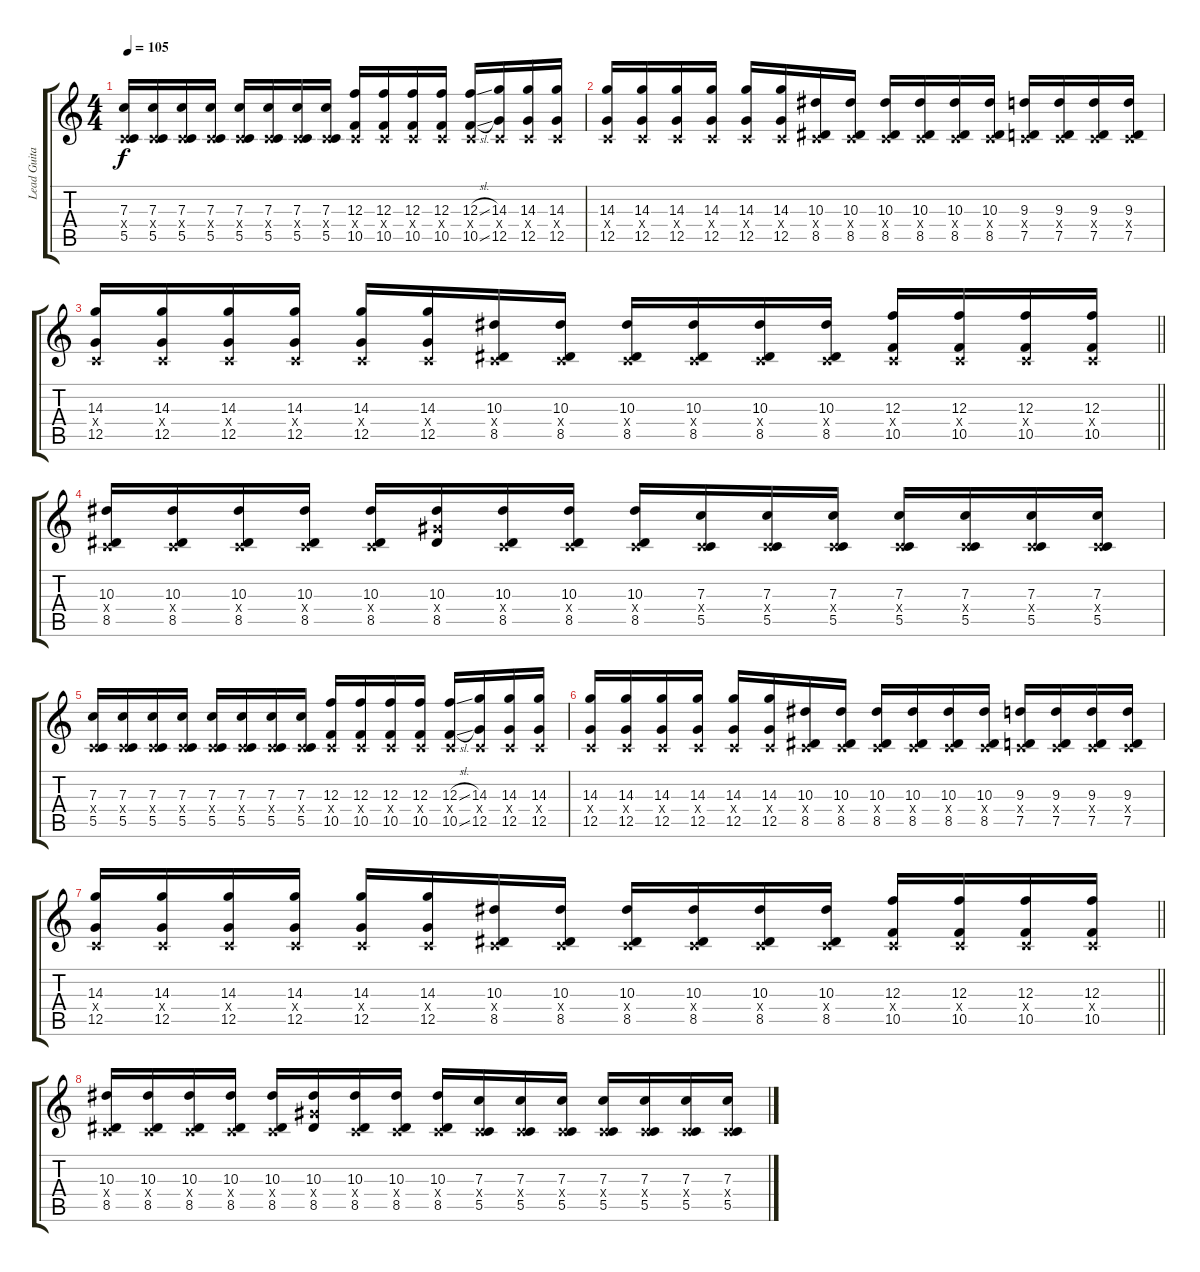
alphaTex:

\track ("Lead Guitar" "Lead Guita") {instrument distortionguitar}
\staff {score tabs}
\tuning (D4 A3 F3 C3 G2 C2) {hide}
\ts (4 4)
\tempo 105
\clef g2
\ks c
(7.3 0.4{x} 5.5).16{dy f} (7.3 0.4{x} 5.5).16 (7.3 0.4{x} 5.5).16 (7.3 0.4{x} 5.5).16 (7.3 0.4{x} 5.5).16 (7.3 0.4{x} 5.5).16 (7.3 0.4{x} 5.5).16 (7.3 0.4{x} 5.5).16 (12.3 0.4{x} 10.5).16 (12.3 0.4{x} 10.5).16 (12.3 0.4{x} 10.5).16 (12.3 0.4{x} 10.5).16 (12.3{sl} 0.4{x} 10.5{sl}).16 (14.3 0.4{x} 12.5).16 (14.3 0.4{x} 12.5).16 (14.3 0.4{x} 12.5).16 |
(14.3 0.4{x} 12.5).16 (14.3 0.4{x} 12.5).16 (14.3 0.4{x} 12.5).16 (14.3 0.4{x} 12.5).16 (14.3 0.4{x} 12.5).16 (14.3 0.4{x} 12.5).16 (10.3 0.4{x} 8.5).16 (10.3 0.4{x} 8.5).16 (10.3 0.4{x} 8.5).16 (10.3 0.4{x} 8.5).16 (10.3 0.4{x} 8.5).16 (10.3 0.4{x} 8.5).16 (9.3 0.4{x} 7.5).16 (9.3 0.4{x} 7.5).16 (9.3 0.4{x} 7.5).16 (9.3 0.4{x} 7.5).16 |
\barLineRight lightlight
(14.3 0.4{x} 12.5).16 (14.3 0.4{x} 12.5).16 (14.3 0.4{x} 12.5).16 (14.3 0.4{x} 12.5).16 (14.3 0.4{x} 12.5).16 (14.3 0.4{x} 12.5).16 (10.3 0.4{x} 8.5).16 (10.3 0.4{x} 8.5).16 (10.3 0.4{x} 8.5).16 (10.3 0.4{x} 8.5).16 (10.3 0.4{x} 8.5).16 (10.3 0.4{x} 8.5).16 (12.3 0.4{x} 10.5).16 (12.3 0.4{x} 10.5).16 (12.3 0.4{x} 10.5).16 (12.3 0.4{x} 10.5).16 |
\section ("" "")
(10.3 0.4{x} 8.5).16 (10.3 0.4{x} 8.5).16 (10.3 0.4{x} 8.5).16 (10.3 0.4{x} 8.5).16 (10.3 0.4{x} 8.5).16 (10.3 8.4{x} 8.5).16 (10.3 0.4{x} 8.5).16 (10.3 0.4{x} 8.5).16 (10.3 0.4{x} 8.5).16 (7.3 0.4{x} 5.5).16 (7.3 0.4{x} 5.5).16 (7.3 0.4{x} 5.5).16 (7.3 0.4{x} 5.5).16 (7.3 0.4{x} 5.5).16 (7.3 0.4{x} 5.5).16 (7.3 0.4{x} 5.5).16 |
(7.3 0.4{x} 5.5).16 (7.3 0.4{x} 5.5).16 (7.3 0.4{x} 5.5).16 (7.3 0.4{x} 5.5).16 (7.3 0.4{x} 5.5).16 (7.3 0.4{x} 5.5).16 (7.3 0.4{x} 5.5).16 (7.3 0.4{x} 5.5).16 (12.3 0.4{x} 10.5).16 (12.3 0.4{x} 10.5).16 (12.3 0.4{x} 10.5).16 (12.3 0.4{x} 10.5).16 (12.3{sl} 0.4{x} 10.5{sl}).16 (14.3 0.4{x} 12.5).16 (14.3 0.4{x} 12.5).16 (14.3 0.4{x} 12.5).16 |
(14.3 0.4{x} 12.5).16 (14.3 0.4{x} 12.5).16 (14.3 0.4{x} 12.5).16 (14.3 0.4{x} 12.5).16 (14.3 0.4{x} 12.5).16 (14.3 0.4{x} 12.5).16 (10.3 0.4{x} 8.5).16 (10.3 0.4{x} 8.5).16 (10.3 0.4{x} 8.5).16 (10.3 0.4{x} 8.5).16 (10.3 0.4{x} 8.5).16 (10.3 0.4{x} 8.5).16 (9.3 0.4{x} 7.5).16 (9.3 0.4{x} 7.5).16 (9.3 0.4{x} 7.5).16 (9.3 0.4{x} 7.5).16 |
\barLineRight lightlight
(14.3 0.4{x} 12.5).16 (14.3 0.4{x} 12.5).16 (14.3 0.4{x} 12.5).16 (14.3 0.4{x} 12.5).16 (14.3 0.4{x} 12.5).16 (14.3 0.4{x} 12.5).16 (10.3 0.4{x} 8.5).16 (10.3 0.4{x} 8.5).16 (10.3 0.4{x} 8.5).16 (10.3 0.4{x} 8.5).16 (10.3 0.4{x} 8.5).16 (10.3 0.4{x} 8.5).16 (12.3 0.4{x} 10.5).16 (12.3 0.4{x} 10.5).16 (12.3 0.4{x} 10.5).16 (12.3 0.4{x} 10.5).16 |
\section ("" "")
(10.3 0.4{x} 8.5).16 (10.3 0.4{x} 8.5).16 (10.3 0.4{x} 8.5).16 (10.3 0.4{x} 8.5).16 (10.3 0.4{x} 8.5).16 (10.3 8.4{x} 8.5).16 (10.3 0.4{x} 8.5).16 (10.3 0.4{x} 8.5).16 (10.3 0.4{x} 8.5).16 (7.3 0.4{x} 5.5).16 (7.3 0.4{x} 5.5).16 (7.3 0.4{x} 5.5).16 (7.3 0.4{x} 5.5).16 (7.3 0.4{x} 5.5).16 (7.3 0.4{x} 5.5).16 (7.3 0.4{x} 5.5).16
